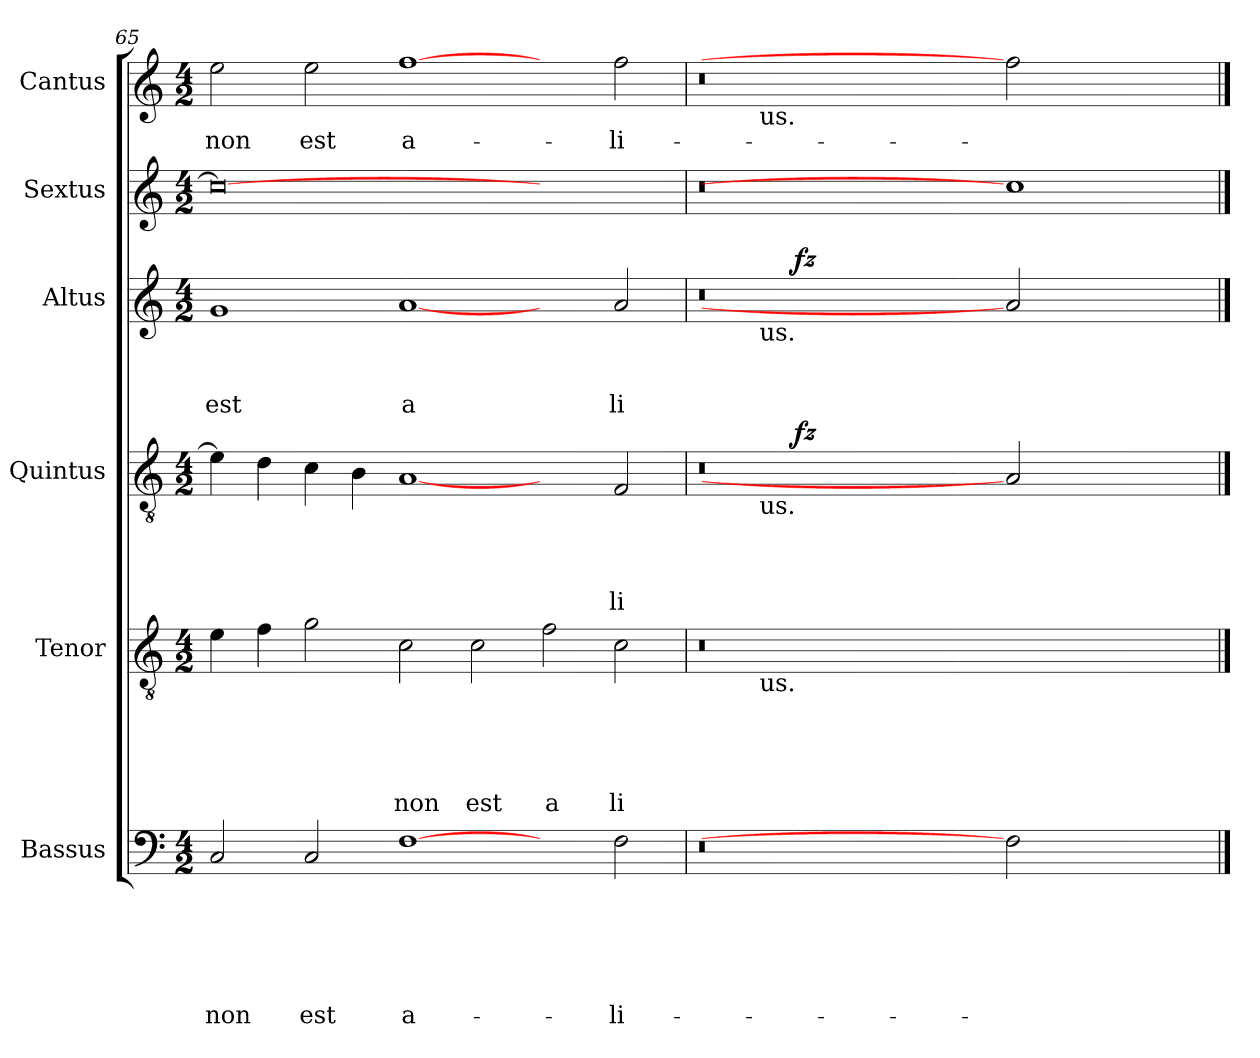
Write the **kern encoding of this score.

**kern	**text	**text	**text	**text	**text	**text	**kern	**text	**text	**text	**text	**text	**kern	**text	**text	**text	**text	**dynam	**kern	**text	**text	**text	**dynam	**kern	**text	**kern	**text
*part6	*part6	*part6	*part6	*part6	*part6	*part6	*part5	*part5	*part5	*part5	*part5	*part5	*part4	*part4	*part4	*part4	*part4	*part4	*part3	*part3	*part3	*part3	*part3	*part2	*part2	*part1	*part1
*staff6	*staff6	*staff6	*staff6	*staff6	*staff6	*staff6	*staff5	*staff5	*staff5	*staff5	*staff5	*staff5	*staff4	*staff4	*staff4	*staff4	*staff4	*staff4	*staff3	*staff3	*staff3	*staff3	*staff3	*staff2	*staff2	*staff1	*staff1
*I"Bassus	*	*	*	*	*	*	*I"Tenor	*	*	*	*	*	*I"Quintus	*	*	*	*	*	*I"Altus	*	*	*	*	*I"Sextus	*	*I"Cantus	*
*clefF4	*	*	*	*	*	*	*clefGv2	*	*	*	*	*	*clefGv2	*	*	*	*	*	*clefG2	*	*	*	*	*clefG2	*	*clefG2	*
*k[]	*	*	*	*	*	*	*k[]	*	*	*	*	*	*k[]	*	*	*	*	*	*k[]	*	*	*	*	*k[]	*	*k[]	*
*C:	*	*	*	*	*	*	*C:	*	*	*	*	*	*C:	*	*	*	*	*	*C:	*	*	*	*	*C:	*	*C:	*
*M4/2	*	*	*	*	*	*	*M4/2	*	*	*	*	*	*M4/2	*	*	*	*	*	*M4/2	*	*	*	*	*M4/2	*	*M4/2	*
=65	=65	=65	=65	=65	=65	=65	=65	=65	=65	=65	=65	=65	=65	=65	=65	=65	=65	=65	=65	=65	=65	=65	=65	=65	=65	=65	=65
!	!	!	!	!	!	!LO:LY:b	!	!	!	!	!	!	!	!	!	!	!	!	!	!	!	!LO:LY:b	!	!	!	!	!LO:LY:b
2C/	.	.	.	.	.	non	4e\	.	.	.	.	.	4e\]	.	.	.	.	.	1g	.	.	est	.	0cc_	.	2ee>\	non
.	.	.	.	.	.	.	4f\	.	.	.	.	.	4d\	.	.	.	.	.	.	.	.	.	.	.	.	.	.
!	!	!	!	!	!	!LO:LY:b	!	!	!	!	!	!	!	!	!	!	!	!	!	!	!	!	!	!	!	!	!LO:LY:b
2C/	.	.	.	.	.	est	2g\	.	.	.	.	.	4c\	.	.	.	.	.	.	.	.	.	.	.	.	2ee\	est
.	.	.	.	.	.	.	.	.	.	.	.	.	4B\	.	.	.	.	.	.	.	.	.	.	.	.	.	.
!	!	!	!	!	!	!LO:LY:b	!	!	!	!	!	!LO:LY:b	!	!	!	!	!	!	!	!	!	!LO:LY:b	!	!	!	!	!LO:LY:b
[1F	.	.	.	.	.	a-	2c\	.	.	.	.	non	[1A	.	.	.	.	.	[1a	.	.	a	.	.	.	[1ff	a-
!	!	!	!	!	!	!	!	!	!	!	!	!LO:LY:b	!	!	!	!	!	!	!	!	!	!	!	!	!	!	!
.	.	.	.	.	.	.	2c\	.	.	.	.	est	.	.	.	.	.	.	.	.	.	.	.	.	.	.	.
!	!	!	!	!	!	!	!	!	!	!	!	!LO:LY:b	!	!	!	!	!	!	!	!	!	!	!	!	!	!	!
2ryy	.	.	.	.	.	.	2f\	.	.	.	.	a	2ryy	.	.	.	.	.	2ryy	.	.	.	.	1ryy	.	2ryy	.
!	!	!	!	!	!	!LO:LY:b	!	!	!	!	!	!LO:LY:b	!	!	!	!	!LO:LY:b	!	!	!	!	!LO:LY:b	!	!	!	!	!LO:LY:b
2F\	.	.	.	.	.	-li-	2c\	.	.	.	.	li	2F/	.	.	.	li	.	2a/	.	.	li	.	.	.	2ff\	-li-
=66	=66	=66	=66	=66	=66	=66	=66	=66	=66	=66	=66	=66	=66	=66	=66	=66	=66	=66	=66	=66	=66	=66	=66	=66	=66	=66	=66
*	*	*	*	*	*	*	*^	*	*	*	*	*	*^	*	*	*	*	*	*^	*	*	*	*	*	*	*^	*
*	*	*	*	*	*	*	*	*	*	*	*	*	*	*	*^	*	*	*	*	*	*	*^	*	*	*	*	*	*	*	*	*
0r	.	.	.	.	.	.	0r	4ryy	.	.	.	.	.	0r	4..ryy	4ryy	.	.	.	.	.	0r	4..ryy	4ryy	.	.	.	.	0r	.	0r	4ryy	.
.	.	.	.	.	.	.	.	32ryy	.	.	.	.	.	.	.	32ryy	.	.	.	.	.	.	.	32ryy	.	.	.	.	.	.	.	32ryy	.
!	!	!	!	!	!	!	!	!	!	!	!	!	!	!	!	!	!	!	!	!	!	!	!	!	!	!	!	!	!	!	!	!LO:TX:b:t=us.	!
!	!	!	!	!	!	!	!	!	!	!	!	!	!	!	!	!	!	!	!	!	!	!	!	!LO:TX:b:t=us.	!	!	!	!	!	!	!	!	!
!	!	!	!	!	!	!	!	!	!	!	!	!	!	!	!	!LO:TX:b:t=us.	!	!	!	!	!	!	!	!	!	!	!	!	!	!	!	!	!
!	!	!	!	!	!	!	!	!LO:TX:b:t=us.	!	!	!	!	!	!	!	!	!	!	!	!	!	!	!	!	!	!	!	!	!	!	!	!	!
.	.	.	.	.	.	.	.	1ryy	.	.	.	.	.	.	.	1ryy	.	.	.	.	.	.	.	1ryy	.	.	.	.	.	.	.	1ryy	.
!	!	!	!	!	!	!	!	!	!	!	!	!	!	!	!	!	!	!	!	!	!LO:DY:b	!	!	!	!	!	!	!LO:DY:b	!	!	!	!	!
.	.	.	.	.	.	.	.	.	.	.	.	.	.	.	1ryy	.	.	.	.	.	fz	.	1ryy	.	.	.	.	fz	.	.	.	.	.
.	.	.	.	.	.	.	.	1ryy	.	.	.	.	.	.	.	1ryy	.	.	.	.	.	.	.	1ryy	.	.	.	.	.	.	.	1ryy	.
.	.	.	.	.	.	.	.	.	.	.	.	.	.	.	1ryy	.	.	.	.	.	.	.	1ryy	.	.	.	.	.	.	.	.	.	.
2F]	.	.	.	.	.	.	1ryy	.	.	.	.	.	.	2A]	.	.	.	.	.	.	.	2a]	.	.	.	.	.	.	1cc]	.	2ff]	.	.
.	.	.	.	.	.	.	.	2ryy	.	.	.	.	.	.	.	2ryy	.	.	.	.	.	.	.	2ryy	.	.	.	.	.	.	.	2ryy	.
.	.	.	.	.	.	.	.	.	.	.	.	.	.	.	2ryy	.	.	.	.	.	.	.	2ryy	.	.	.	.	.	.	.	.	.	.
2ryy	.	.	.	.	.	.	.	.	.	.	.	.	.	2ryy	.	.	.	.	.	.	.	2ryy	.	.	.	.	.	.	.	.	2ryy	.	.
.	.	.	.	.	.	.	.	8..ryy	.	.	.	.	.	.	.	8..ryy	.	.	.	.	.	.	.	8..ryy	.	.	.	.	.	.	.	8..ryy	.
.	.	.	.	.	.	.	.	.	.	.	.	.	.	.	16ryy	.	.	.	.	.	.	.	16ryy	.	.	.	.	.	.	.	.	.	.
*	*	*	*	*	*	*	*v	*v	*	*	*	*	*	*	*	*	*	*	*	*	*	*v	*v	*v	*	*	*	*	*	*	*v	*v	*
*	*	*	*	*	*	*	*	*	*	*	*	*	*v	*v	*v	*	*	*	*	*	*	*	*	*	*	*	*	*	*
==	==	==	==	==	==	==	==	==	==	==	==	==	==	==	==	==	==	==	==	==	==	==	==	==	==	==	==
*-	*-	*-	*-	*-	*-	*-	*-	*-	*-	*-	*-	*-	*-	*-	*-	*-	*-	*-	*-	*-	*-	*-	*-	*-	*-	*-	*-
